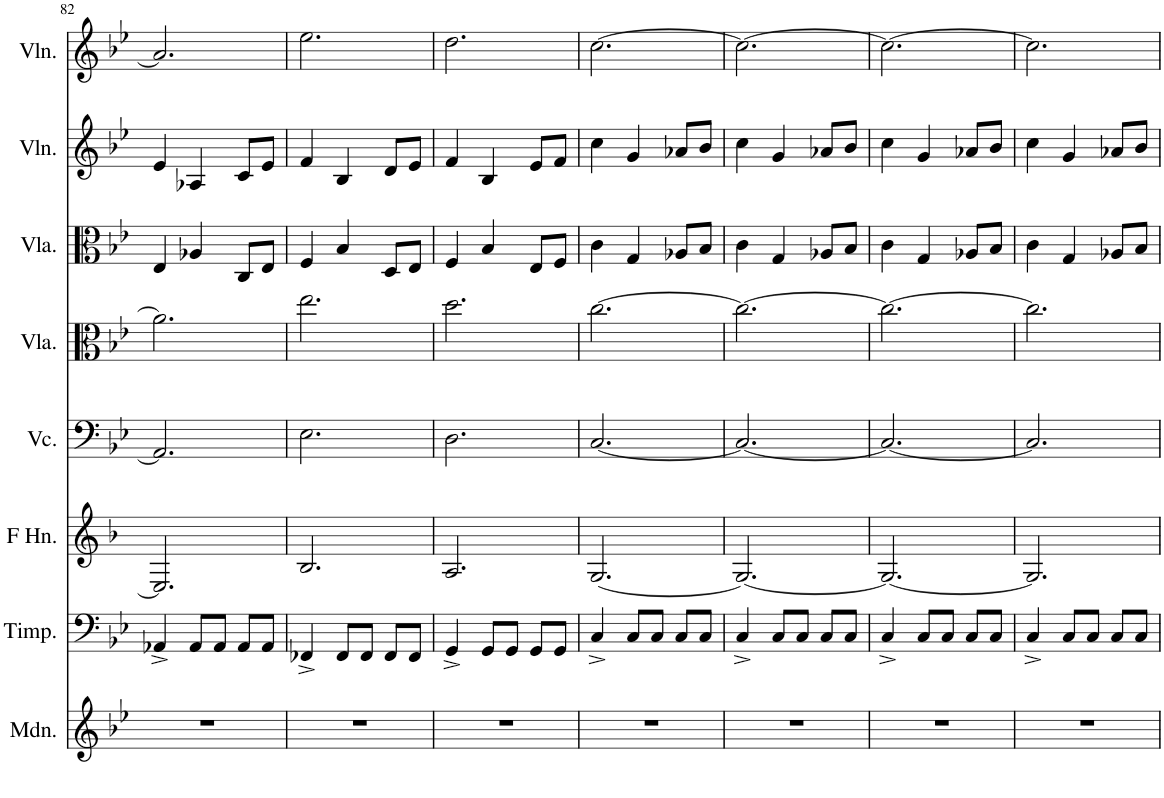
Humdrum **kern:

**kern	**kern	**kern	**kern	**kern	**kern	**kern	**kern
*part8	*part7	*part6	*part5	*part4	*part3	*part2	*part1
*staff8	*staff7	*staff6	*staff5	*staff4	*staff3	*staff2	*staff1
*I"Mandolin	*I"Timpani	*I"Horn in F	*I"Violoncello	*I"Viola	*I"Viola	*I"Violin	*I"Violin
*I'Mdn.	*I'Timp.	*	*I'Vc.	*I'Vla.	*I'Vla.	*I'Vln.	*I'Vln.
!!LO:PB:g=z
*clefG2	*clefF4	*clefG2	*clefF4	*clefC3	*clefC3	*clefG2	*clefG2
*	*	*Trd4c7	*	*	*	*	*
*k[b-e-]	*k[b-e-]	*k[b-]	*k[b-e-]	*k[b-e-]	*k[b-e-]	*k[b-e-]	*k[b-e-]
*M3/4	*M3/4	*M3/4	*M3/4	*M3/4	*M3/4	*M3/4	*M3/4
=82	=82	=82	=82	=82	=82	=82	=82
2.r	4AA-X^/	2.E-/]	2.AA-/]	2.a-\]	4E-/	4e-/	2.a-/]
.	8AA-/L	.	.	.	4A-X/	4A-X/	.
.	8AA-/J	.	.	.	.	.	.
.	8AA-/L	.	.	.	8C/L	8c/L	.
.	8AA-/J	.	.	.	8E-/J	8e-/J	.
=83	=83	=83	=83	=83	=83	=83	=83
2.r	4FF-X^/	2.B-/	2.E-\	2.ee-\	4F/	4f/	2.ee-\
.	8FF-/L	.	.	.	4B-/	4B-/	.
.	8FF-/J	.	.	.	.	.	.
.	8FF-/L	.	.	.	8D/L	8d/L	.
.	8FF-/J	.	.	.	8E-/J	8e-/J	.
=84	=84	=84	=84	=84	=84	=84	=84
2.r	4GG^/	2.A/	2.D\	2.dd\	4F/	4f/	2.dd\
.	8GG/L	.	.	.	4B-/	4B-/	.
.	8GG/J	.	.	.	.	.	.
.	8GG/L	.	.	.	8E-/L	8e-/L	.
.	8GG/J	.	.	.	8F/J	8f/J	.
=85	=85	=85	=85	=85	=85	=85	=85
2.r	4C^/	[2.G/	[2.C/	[2.cc\	4c\	4cc\	[2.cc\
.	8C/L	.	.	.	4G/	4g/	.
.	8C/J	.	.	.	.	.	.
.	8C/L	.	.	.	8A-X/L	8a-X/L	.
.	8C/J	.	.	.	8B-/J	8b-/J	.
=86	=86	=86	=86	=86	=86	=86	=86
2.r	4C^/	2.G/_	2.C/_	2.cc\_	4c\	4cc\	2.cc\_
.	8C/L	.	.	.	4G/	4g/	.
.	8C/J	.	.	.	.	.	.
.	8C/L	.	.	.	8A-X/L	8a-X/L	.
.	8C/J	.	.	.	8B-/J	8b-/J	.
=87	=87	=87	=87	=87	=87	=87	=87
2.r	4C^/	2.G/_	2.C/_	2.cc\_	4c\	4cc\	2.cc\_
.	8C/L	.	.	.	4G/	4g/	.
.	8C/J	.	.	.	.	.	.
.	8C/L	.	.	.	8A-X/L	8a-X/L	.
.	8C/J	.	.	.	8B-/J	8b-/J	.
=88	=88	=88	=88	=88	=88	=88	=88
2.r	4C^/	2.G/]	2.C/]	2.cc\]	4c\	4cc\	2.cc\]
.	8C/L	.	.	.	4G/	4g/	.
.	8C/J	.	.	.	.	.	.
.	8C/L	.	.	.	8A-X/L	8a-X/L	.
.	8C/J	.	.	.	8B-/J	8b-/J	.
=	=	=	=	=	=	=	=
*-	*-	*-	*-	*-	*-	*-	*-
